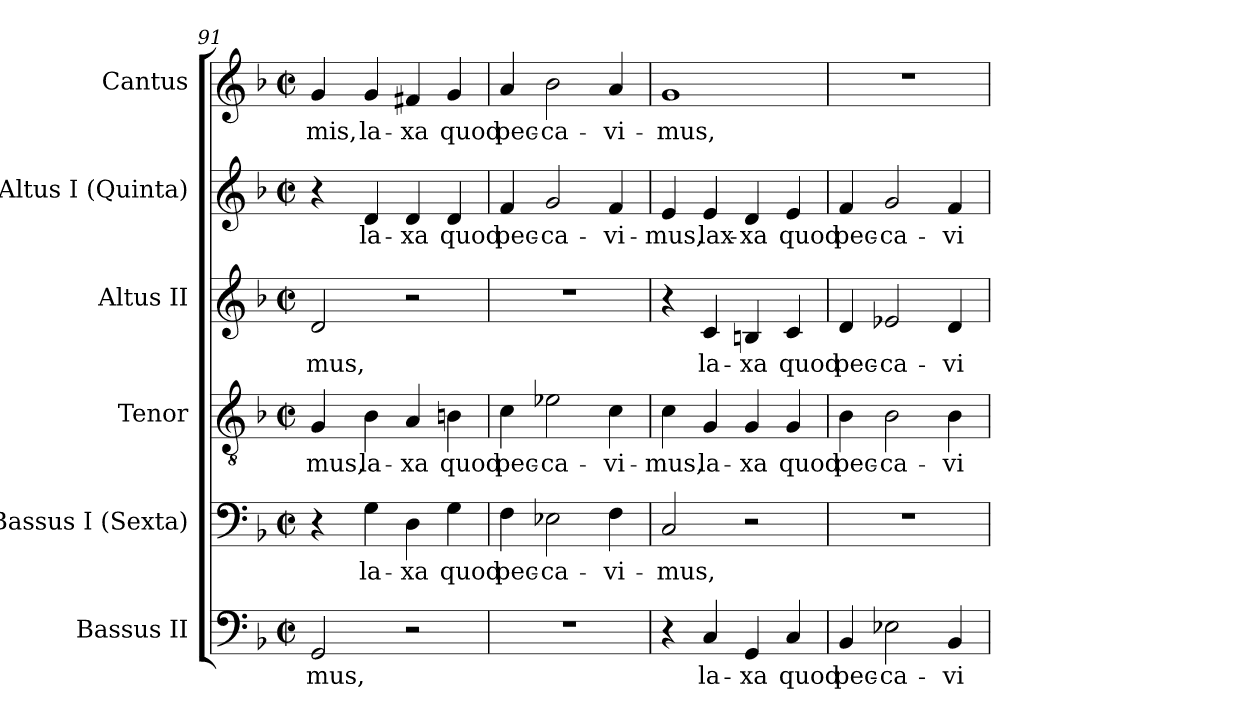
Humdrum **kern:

**kern	**text	**kern	**text	**kern	**text	**kern	**text	**kern	**text	**kern	**text
*part6	*part6	*part5	*part5	*part4	*part4	*part3	*part3	*part2	*part2	*part1	*part1
*staff6	*staff6	*staff5	*staff5	*staff4	*staff4	*staff3	*staff3	*staff2	*staff2	*staff1	*staff1
*I"Bassus II	*	*I"Bassus I (Sexta)	*	*I"Tenor	*	*I"Altus II	*	*I"Altus I (Quinta)	*	*I"Cantus	*
*I'B.	*	*I'B.	*	*I'T.	*	*I'A.	*	*I'A.	*	*I'S.	*
*clefF4	*	*clefF4	*	*clefGv2	*	*clefG2	*	*clefG2	*	*clefG2	*
*	*	*	*	*ITrd7c12	*	*	*	*	*	*	*
*k[b-]	*	*k[b-]	*	*k[b-]	*	*k[b-]	*	*k[b-]	*	*k[b-]	*
*F:	*	*F:	*	*F:	*	*F:	*	*F:	*	*F:	*
*M2/2	*	*M2/2	*	*M2/2	*	*M2/2	*	*M2/2	*	*M2/2	*
*met(c|)	*	*met(c|)	*	*met(c|)	*	*met(c|)	*	*met(c|)	*	*met(c|)	*
=91	=91	=91	=91	=91	=91	=91	=91	=91	=91	=91	=91
!	!LO:LY:b:color=#000000	!	!	!	!	!	!	!	!	!	!
!	!	!	!	!	!LO:LY:b:color=#000000	!	!	!	!	!	!
!	!	!	!	!	!	!	!LO:LY:b:color=#000000	!	!	!	!
!	!	!	!	!	!	!	!	!	!	!	!LO:LY:b:color=#000000
2GGi/	-mus,	4r	.	4GGi/	-mus,	2di/	-mus,	4r	.	4gi/	-mis,
!	!	!	!LO:LY:b:color=#000000	!	!	!	!	!	!	!	!
!	!	!	!	!	!LO:LY:b:color=#000000	!	!	!	!	!	!
!	!	!	!	!	!	!	!	!	!LO:LY:b:color=#000000	!	!
!	!	!	!	!	!	!	!	!	!	!	!LO:LY:b:color=#000000
.	.	4Gi\	la-	4BB-i\	la-	.	.	4di/	la-	4gi/	la-
!	!	!	!LO:LY:b:color=#000000	!	!	!	!	!	!	!	!
!	!	!	!	!	!LO:LY:b:color=#000000	!	!	!	!	!	!
!	!	!	!	!	!	!	!	!	!LO:LY:b:color=#000000	!	!
!	!	!	!	!	!	!	!	!	!	!	!LO:LY:b:color=#000000
2r	.	4Di\	-xa	4AAi/	-xa	2r	.	4di/	-xa	4f#Xi/	-xa
!	!	!	!LO:LY:b:color=#000000	!	!	!	!	!	!	!	!
!	!	!	!	!	!LO:LY:b:color=#000000	!	!	!	!	!	!
!	!	!	!	!	!	!	!	!	!LO:LY:b:color=#000000	!	!
!	!	!	!	!	!	!	!	!	!	!	!LO:LY:b:color=#000000
.	.	4Gi\	quod	4BBni\	quod	.	.	4di/	quod	4gi/	quod
=92	=92	=92	=92	=92	=92	=92	=92	=92	=92	=92	=92
!	!	!	!LO:LY:b:color=#000000	!	!	!	!	!	!	!	!
!	!	!	!	!	!LO:LY:b:color=#000000	!	!	!	!	!	!
!	!	!	!	!	!	!	!	!	!LO:LY:b:color=#000000	!	!
!	!	!	!	!	!	!	!	!	!	!	!LO:LY:b:color=#000000
1r	.	4Fi\	pec-	4Ci\	pec-	1r	.	4fi/	pec-	4ai/	pec-
!	!	!	!LO:LY:b:color=#000000	!	!	!	!	!	!	!	!
!	!	!	!	!	!LO:LY:b:color=#000000	!	!	!	!	!	!
!	!	!	!	!	!	!	!	!	!LO:LY:b:color=#000000	!	!
!	!	!	!	!	!	!	!	!	!	!	!LO:LY:b:color=#000000
.	.	2E-Xi\	-ca-	2E-Xi\	-ca-	.	.	2gi/	-ca-	2b-i\	-ca-
!	!	!	!LO:LY:b:color=#000000	!	!	!	!	!	!	!	!
!	!	!	!	!	!LO:LY:b:color=#000000	!	!	!	!	!	!
!	!	!	!	!	!	!	!	!	!LO:LY:b:color=#000000	!	!
!	!	!	!	!	!	!	!	!	!	!	!LO:LY:b:color=#000000
.	.	4Fi\	-vi-	4Ci\	-vi-	.	.	4fi/	-vi-	4ai/	-vi-
=93	=93	=93	=93	=93	=93	=93	=93	=93	=93	=93	=93
!	!	!	!LO:LY:b:color=#000000	!	!	!	!	!	!	!	!
!	!	!	!	!	!LO:LY:b:color=#000000	!	!	!	!	!	!
!	!	!	!	!	!	!	!	!	!LO:LY:b:color=#000000	!	!
!	!	!	!	!	!	!	!	!	!	!	!LO:LY:b:color=#000000
4r	.	2Ci/	-mus,	4Ci\	-mus,	4r	.	4ei/	-mus,	1gi	-mus,
!	!LO:LY:b:color=#000000	!	!	!	!	!	!	!	!	!	!
!	!	!	!	!	!LO:LY:b:color=#000000	!	!	!	!	!	!
!	!	!	!	!	!	!	!LO:LY:b:color=#000000	!	!	!	!
!	!	!	!	!	!	!	!	!	!LO:LY:b:color=#000000	!	!
4Ci/	la-	.	.	4GGi/	la-	4ci/	la-	4ei/	lax-	.	.
!	!LO:LY:b:color=#000000	!	!	!	!	!	!	!	!	!	!
!	!	!	!	!	!LO:LY:b:color=#000000	!	!	!	!	!	!
!	!	!	!	!	!	!	!LO:LY:b:color=#000000	!	!	!	!
!	!	!	!	!	!	!	!	!	!LO:LY:b:color=#000000	!	!
4GGi/	-xa	2r	.	4GGi/	-xa	4Bni/	-xa	4di/	-xa	.	.
!	!LO:LY:b:color=#000000	!	!	!	!	!	!	!	!	!	!
!	!	!	!	!	!LO:LY:b:color=#000000	!	!	!	!	!	!
!	!	!	!	!	!	!	!LO:LY:b:color=#000000	!	!	!	!
!	!	!	!	!	!	!	!	!	!LO:LY:b:color=#000000	!	!
4Ci/	quod	.	.	4GGi/	quod	4ci/	quod	4ei/	quod	.	.
=94	=94	=94	=94	=94	=94	=94	=94	=94	=94	=94	=94
!	!LO:LY:b:color=#000000	!	!	!	!	!	!	!	!	!	!
!	!	!	!	!	!LO:LY:b:color=#000000	!	!	!	!	!	!
!	!	!	!	!	!	!	!LO:LY:b:color=#000000	!	!	!	!
!	!	!	!	!	!	!	!	!	!LO:LY:b:color=#000000	!	!
4BB-i/	pec-	1r	.	4BB-i\	pec-	4di/	pec-	4fi/	pec-	1r	.
!	!LO:LY:b:color=#000000	!	!	!	!	!	!	!	!	!	!
!	!	!	!	!	!LO:LY:b:color=#000000	!	!	!	!	!	!
!	!	!	!	!	!	!	!LO:LY:b:color=#000000	!	!	!	!
!	!	!	!	!	!	!	!	!	!LO:LY:b:color=#000000	!	!
2E-Xi\	-ca-	.	.	2BB-i\	-ca-	2e-Xi/	-ca-	2gi/	-ca-	.	.
!	!LO:LY:b:color=#000000	!	!	!	!	!	!	!	!	!	!
!	!	!	!	!	!LO:LY:b:color=#000000	!	!	!	!	!	!
!	!	!	!	!	!	!	!LO:LY:b:color=#000000	!	!	!	!
!	!	!	!	!	!	!	!	!	!LO:LY:b:color=#000000	!	!
4BB-i/	-vi-	.	.	4BB-i\	-vi-	4di/	-vi-	4fi/	-vi-	.	.
=	=	=	=	=	=	=	=	=	=	=	=
*-	*-	*-	*-	*-	*-	*-	*-	*-	*-	*-	*-
